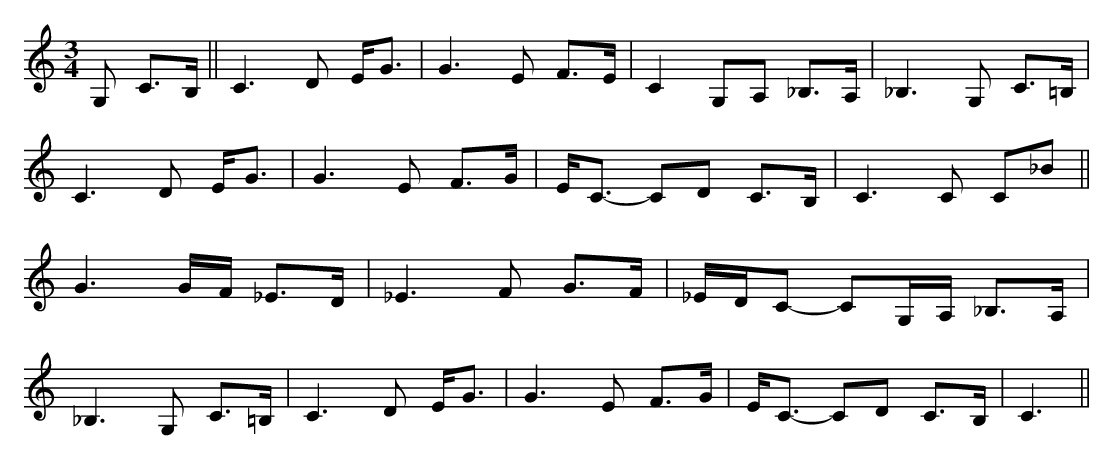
X:1
M:3/4
K:C
G, C>B,||C3D E<G|G3E F>E|C2G,A, _B,>A,|_B,3G, C>=B,|
C3D E<G|G3E F>G|E<C- CD C>B,|C3C C_B||
G3G/F/ _E>D|_E3F G>F|_E/D/C- CG,/A,/ _B,>A,|
_B,3G, C>=B,|C3D E<G|G3E F>G|E<C- CD C>B,|C3||
